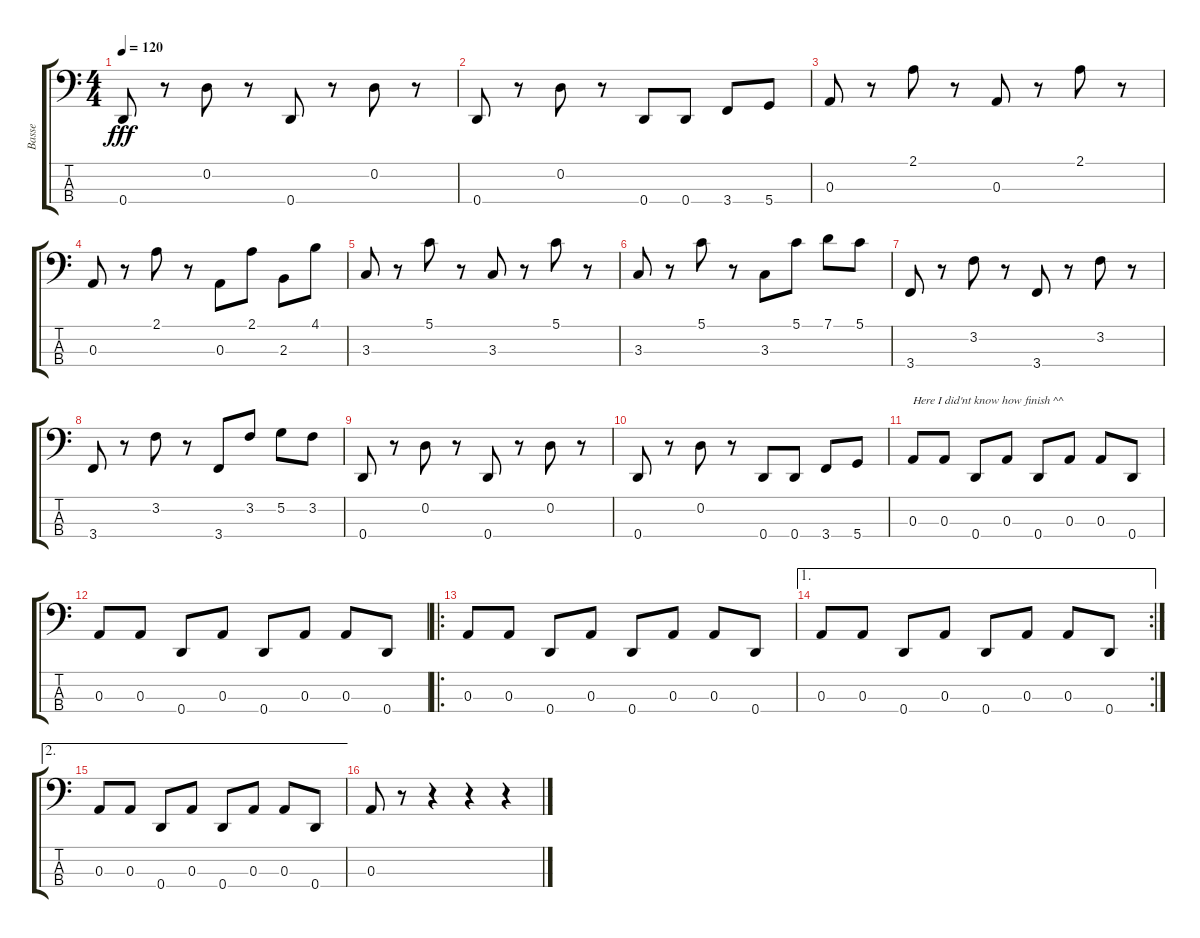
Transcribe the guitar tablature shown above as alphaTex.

\track ("Basse" "Basse") {instrument electricbassfinger}
\staff {score tabs}
\tuning (G2 D2 A1 D1) {hide}
\ts (4 4)
\tempo 120
\clef f4
\ks c
0.4.8{dy fff} r.8 0.2.8 r.8 0.4.8 r.8 0.2.8 r.8 |
0.4.8 r.8 0.2.8 r.8 0.4.8 0.4.8 3.4.8 5.4.8 |
0.3.8 r.8 2.1.8 r.8 0.3.8 r.8 2.1.8 r.8 |
0.3.8 r.8 2.1.8 r.8 0.3.8 2.1.8 2.3.8 4.1.8 |
3.3.8 r.8 5.1.8 r.8 3.3.8 r.8 5.1.8 r.8 |
3.3.8 r.8 5.1.8 r.8 3.3.8 5.1.8 7.1.8 5.1.8 |
3.4.8 r.8 3.2.8 r.8 3.4.8 r.8 3.2.8 r.8 |
3.4.8 r.8 3.2.8 r.8 3.4.8 3.2.8 5.2.8 3.2.8 |
0.4.8 r.8 0.2.8 r.8 0.4.8 r.8 0.2.8 r.8 |
0.4.8 r.8 0.2.8 r.8 0.4.8 0.4.8 3.4.8 5.4.8 |
0.3.8{txt "Here I did'nt know how finish ^^"} 0.3.8 0.4.8 0.3.8 0.4.8 0.3.8 0.3.8 0.4.8 |
0.3.8 0.3.8 0.4.8 0.3.8 0.4.8 0.3.8 0.3.8 0.4.8 |
\ro
0.3.8 0.3.8 0.4.8 0.3.8 0.4.8 0.3.8 0.3.8 0.4.8 |
\ae 1
\rc 2
0.3.8 0.3.8 0.4.8 0.3.8 0.4.8 0.3.8 0.3.8 0.4.8 |
\ae 2
0.3.8 0.3.8 0.4.8 0.3.8 0.4.8 0.3.8 0.3.8 0.4.8 |
0.3.8 r.8 r.4 r.4 r.4
